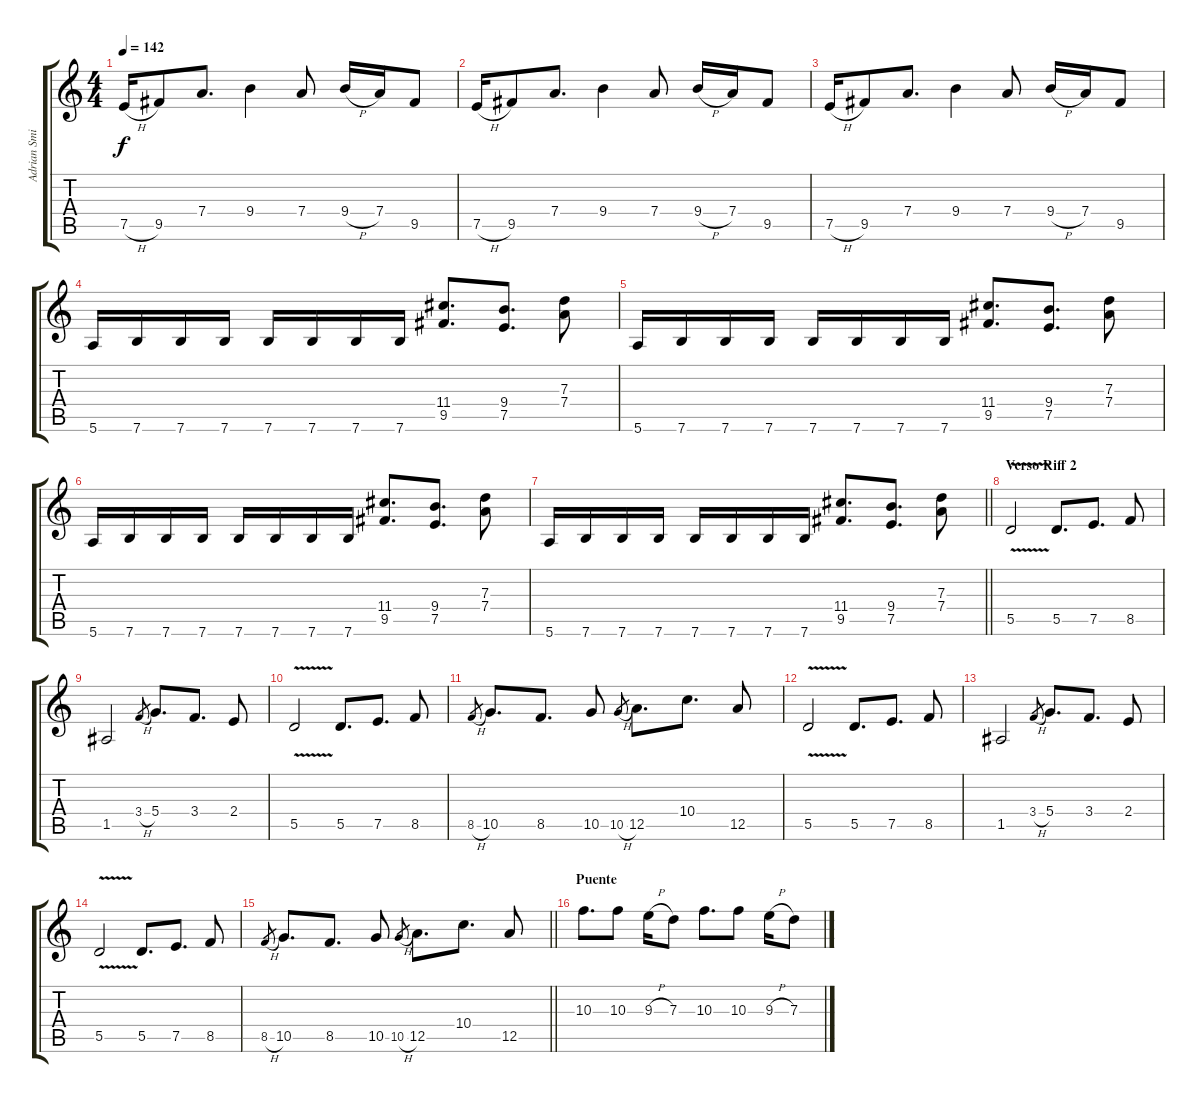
\track ("Adrian Smith" "Adrian Smi") {instrument overdrivenguitar}
\staff {score tabs}
\tuning (E4 B3 G3 D3 A2 E2) {hide}
\ts (4 4)
\tempo 142
\clef g2
\ks c
7.5{h}.16{dy f} 9.5.8 7.4.8{d} 9.4.4 7.4.8 9.4{h}.16 7.4.16 9.5.8 |
7.5{h}.16 9.5.8 7.4.8{d} 9.4.4 7.4.8 9.4{h}.16 7.4.16 9.5.8 |
7.5{h}.16 9.5.8 7.4.8{d} 9.4.4 7.4.8 9.4{h}.16 7.4.16 9.5.8 |
5.6.16 7.6.16 7.6.16 7.6.16 7.6.16 7.6.16 7.6.16 7.6.16 (11.4 9.5).8{d} (9.4 7.5).8{d} (7.3 7.4).8 |
5.6.16 7.6.16 7.6.16 7.6.16 7.6.16 7.6.16 7.6.16 7.6.16 (11.4 9.5).8{d} (9.4 7.5).8{d} (7.3 7.4).8 |
5.6.16 7.6.16 7.6.16 7.6.16 7.6.16 7.6.16 7.6.16 7.6.16 (11.4 9.5).8{d} (9.4 7.5).8{d} (7.3 7.4).8 |
\barLineRight lightlight
5.6.16 7.6.16 7.6.16 7.6.16 7.6.16 7.6.16 7.6.16 7.6.16 (11.4 9.5).8{d} (9.4 7.5).8{d} (7.3 7.4).8 |
\section ("" "Verso Riff 2")
5.5{v}.2{volume 15} 5.5.8{d} 7.5.8{d} 8.5.8 |
1.5.2 3.4{h}.8{gr} 5.4.8{d} 3.4.8{d} 2.4.8 |
5.5{v}.2 5.5.8{d} 7.5.8{d} 8.5.8 |
8.5{h}.8{gr} 10.5.8{d} 8.5.8{d} 10.5.8 10.5{h}.8{gr} 12.5.8{d} 10.4.8{d} 12.5.8 |
5.5{v}.2 5.5.8{d} 7.5.8{d} 8.5.8 |
1.5.2 3.4{h}.8{gr} 5.4.8{d} 3.4.8{d} 2.4.8 |
5.5{v}.2 5.5.8{d} 7.5.8{d} 8.5.8 |
\barLineRight lightlight
8.5{h}.8{gr} 10.5.8{d} 8.5.8{d} 10.5.8 10.5{h}.8{gr} 12.5.8{d} 10.4.8{d} 12.5.8 |
\section ("" "Puente")
10.3.8{d volume 11} 10.3.8 9.3{h}.16 7.3.8 10.3.8{d} 10.3.8 9.3{h}.16 7.3.8
